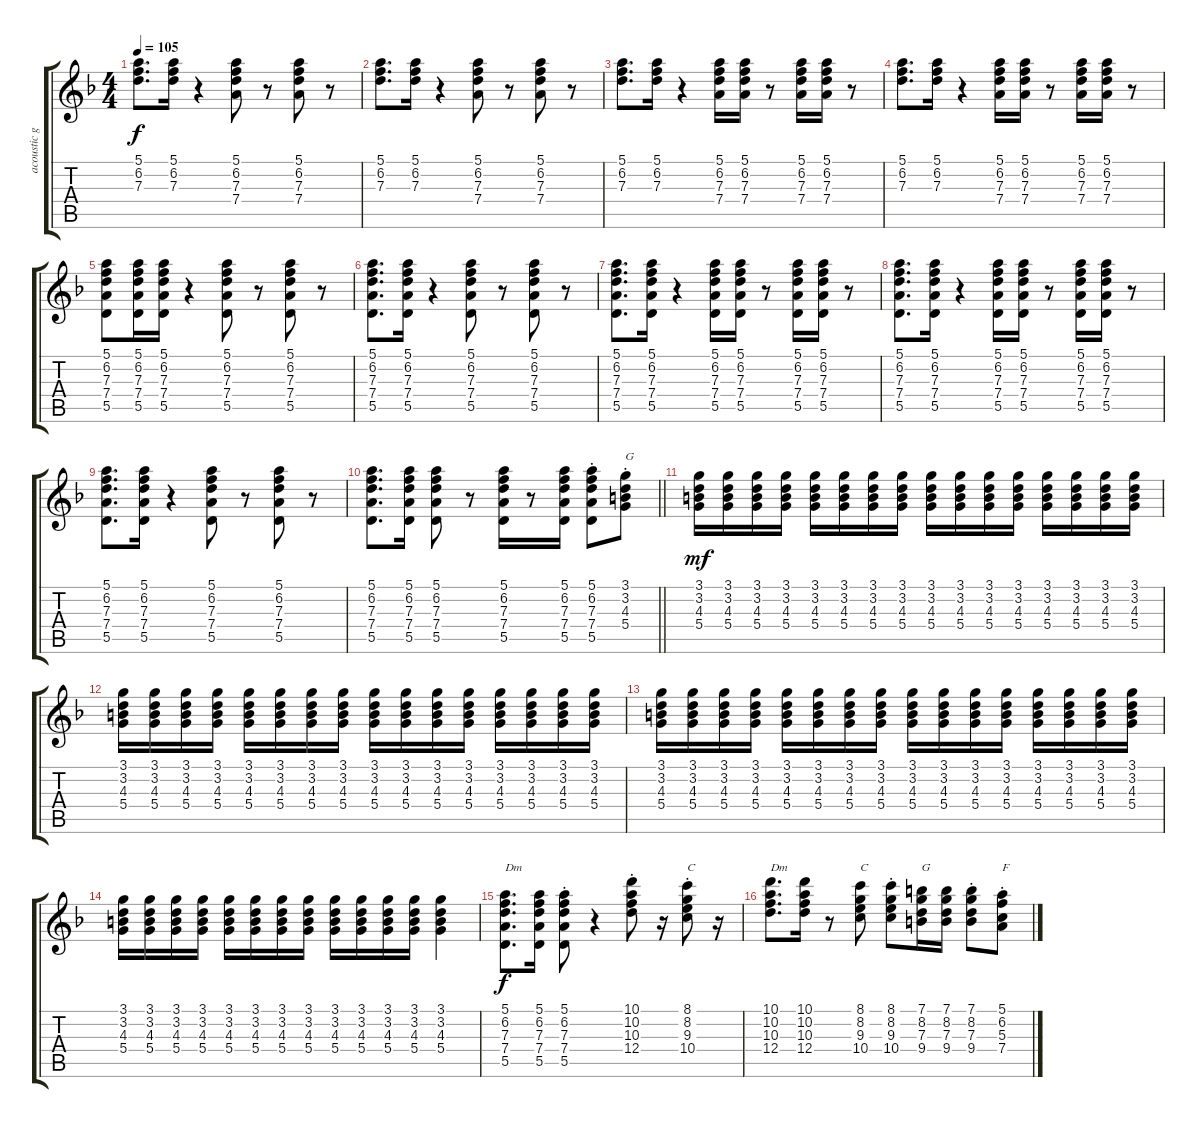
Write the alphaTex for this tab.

\track ("acoustic guitar" "acoustic g") {instrument acousticguitarnylon}
\staff {score tabs}
\tuning (E4 B3 G3 D3 A2 E2) {hide}
\ts (4 4)
\tempo 105
\clef g2
\ks dminor
(5.1 6.2 7.3).8{d dy f} (5.1 6.2 7.3).16 r.4 (5.1 6.2 7.3 7.4).8 r.8 (5.1 6.2 7.3 7.4).8 r.8 |
(5.1 6.2 7.3).8{d} (5.1 6.2 7.3).16 r.4 (5.1 6.2 7.3 7.4).8 r.8 (5.1 6.2 7.3 7.4).8 r.8 |
(5.1 6.2 7.3).8{d} (5.1 6.2 7.3).16 r.4 (5.1 6.2 7.3 7.4).16 (5.1 6.2 7.3 7.4).16 r.8 (5.1 6.2 7.3 7.4).16 (5.1 6.2 7.3 7.4).16 r.8 |
(5.1 6.2 7.3).8{d} (5.1 6.2 7.3).16 r.4 (5.1 6.2 7.3 7.4).16 (5.1 6.2 7.3 7.4).16 r.8 (5.1 6.2 7.3 7.4).16 (5.1 6.2 7.3 7.4).16 r.8 |
(5.1 6.2 7.3 7.4 5.5).8 (5.1 6.2 7.3 7.4 5.5).16 (5.1 6.2 7.3 7.4 5.5).16 r.4 (5.1 6.2 7.3 7.4 5.5).8 r.8 (5.1 6.2 7.3 7.4 5.5).8 r.8 |
(5.1 6.2 7.3 7.4 5.5).8{d} (5.1 6.2 7.3 7.4 5.5).16 r.4 (5.1 6.2 7.3 7.4 5.5).8 r.8 (5.1 6.2 7.3 7.4 5.5).8 r.8 |
(5.1 6.2 7.3 7.4 5.5).8{d} (5.1 6.2 7.3 7.4 5.5).16 r.4 (5.1 6.2 7.3 7.4 5.5).16 (5.1 6.2 7.3 7.4 5.5).16 r.8 (5.1 6.2 7.3 7.4 5.5).16 (5.1 6.2 7.3 7.4 5.5).16 r.8 |
(5.1 6.2 7.3 7.4 5.5).8{d} (5.1 6.2 7.3 7.4 5.5).16 r.4 (5.1 6.2 7.3 7.4 5.5).16 (5.1 6.2 7.3 7.4 5.5).16 r.8 (5.1 6.2 7.3 7.4 5.5).16 (5.1 6.2 7.3 7.4 5.5).16 r.8 |
(5.1 6.2 7.3 7.4 5.5).8{d} (5.1 6.2 7.3 7.4 5.5).16 r.4 (5.1 6.2 7.3 7.4 5.5).8 r.8 (5.1 6.2 7.3 7.4 5.5).8 r.8 |
\barLineRight lightlight
(5.1 6.2 7.3 7.4 5.5).8{d} (5.1 6.2 7.3 7.4 5.5).16 (5.1 6.2 7.3 7.4 5.5).8 r.8 (5.1 6.2 7.3 7.4 5.5).16 r.8 (5.1 6.2 7.3 7.4 5.5).16 (5.1{st} 6.2{st} 7.3{st} 7.4{st} 5.5{st}).8 (3.1{st} 3.2{st} 4.3{st} 5.4{st}).8{txt "G"} |
(3.1 3.2 4.3 5.4).16{dy mf} (3.1 3.2 4.3 5.4).16 (3.1 3.2 4.3 5.4).16 (3.1 3.2 4.3 5.4).16 (3.1 3.2 4.3 5.4).16 (3.1 3.2 4.3 5.4).16 (3.1 3.2 4.3 5.4).16 (3.1 3.2 4.3 5.4).16 (3.1 3.2 4.3 5.4).16 (3.1 3.2 4.3 5.4).16 (3.1 3.2 4.3 5.4).16 (3.1 3.2 4.3 5.4).16 (3.1 3.2 4.3 5.4).16 (3.1 3.2 4.3 5.4).16 (3.1 3.2 4.3 5.4).16 (3.1 3.2 4.3 5.4).16 |
(3.1 3.2 4.3 5.4).16 (3.1 3.2 4.3 5.4).16 (3.1 3.2 4.3 5.4).16 (3.1 3.2 4.3 5.4).16 (3.1 3.2 4.3 5.4).16 (3.1 3.2 4.3 5.4).16 (3.1 3.2 4.3 5.4).16 (3.1 3.2 4.3 5.4).16 (3.1 3.2 4.3 5.4).16 (3.1 3.2 4.3 5.4).16 (3.1 3.2 4.3 5.4).16 (3.1 3.2 4.3 5.4).16 (3.1 3.2 4.3 5.4).16 (3.1 3.2 4.3 5.4).16 (3.1 3.2 4.3 5.4).16 (3.1 3.2 4.3 5.4).16 |
(3.1 3.2 4.3 5.4).16 (3.1 3.2 4.3 5.4).16 (3.1 3.2 4.3 5.4).16 (3.1 3.2 4.3 5.4).16 (3.1 3.2 4.3 5.4).16 (3.1 3.2 4.3 5.4).16 (3.1 3.2 4.3 5.4).16 (3.1 3.2 4.3 5.4).16 (3.1 3.2 4.3 5.4).16 (3.1 3.2 4.3 5.4).16 (3.1 3.2 4.3 5.4).16 (3.1 3.2 4.3 5.4).16 (3.1 3.2 4.3 5.4).16 (3.1 3.2 4.3 5.4).16 (3.1 3.2 4.3 5.4).16 (3.1 3.2 4.3 5.4).16 |
(3.1 3.2 4.3 5.4).16 (3.1 3.2 4.3 5.4).16 (3.1 3.2 4.3 5.4).16 (3.1 3.2 4.3 5.4).16 (3.1 3.2 4.3 5.4).16 (3.1 3.2 4.3 5.4).16 (3.1 3.2 4.3 5.4).16 (3.1 3.2 4.3 5.4).16 (3.1 3.2 4.3 5.4).16 (3.1 3.2 4.3 5.4).16 (3.1 3.2 4.3 5.4).16 (3.1 3.2 4.3 5.4).16 (3.1 3.2 4.3 5.4).4 |
(5.1 6.2 7.3 7.4 5.5).8{d txt "Dm" dy f} (5.1 6.2 7.3 7.4 5.5).16 (5.1{st} 6.2{st} 7.3{st} 7.4{st} 5.5{st}).8 r.4 (10.1{st} 10.2{st} 10.3{st} 12.4{st}).8 r.16 (8.1{st} 8.2{st} 9.3{st} 10.4{st}).8{txt "C"} r.16 |
(10.1 10.2 10.3 12.4).8{d txt "Dm"} (10.1 10.2 10.3 12.4).16 r.8 (8.1 8.2 9.3 10.4).8{txt "C"} (8.1{st} 8.2{st} 9.3{st} 10.4{st}).8 (7.1 8.2 7.3 9.4).16{txt "G"} (7.1 8.2 7.3 9.4).16 (7.1{st} 8.2{st} 7.3{st} 9.4{st}).8 (5.1{st} 6.2{st} 5.3{st} 7.4{st}).8{txt "F"}
